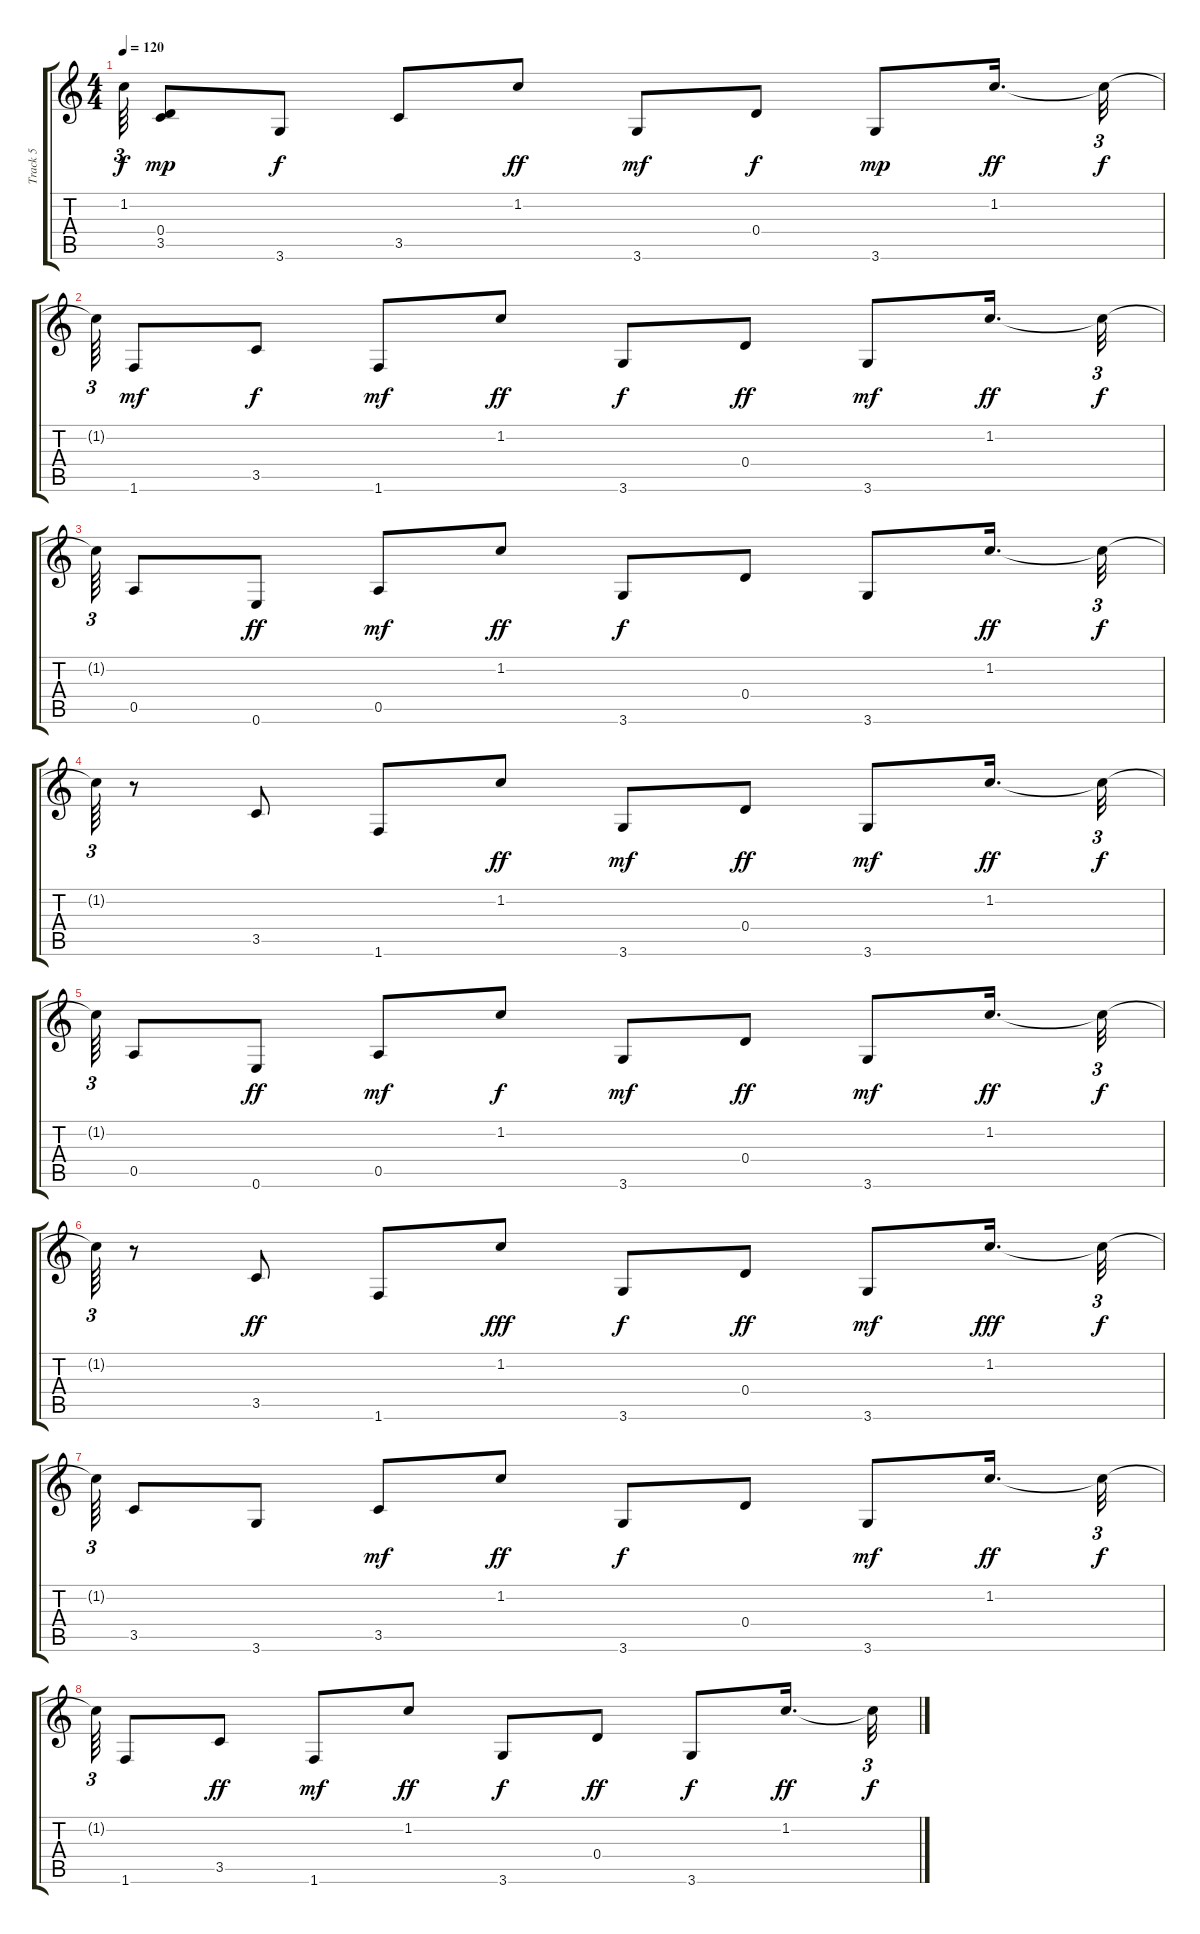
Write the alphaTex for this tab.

\track ("Track 5" "Track 5") {instrument acousticguitarsteel}
\staff {score tabs}
\tuning (E4 B3 G3 D3 A2 E2) {hide}
\ts (4 4)
\tempo 120
\clef g2
\ks c
1.2{t}.64{tu (3 2) dy f} (0.4 3.5).8{dy mp} 3.6.8{dy f} 3.5.8 1.2.8{dy ff} 3.6.8{dy mf} 0.4.8{dy f} 3.6.8{dy mp} 1.2.16{d dy ff} 1.2{t}.32{tu (3 2) dy f} |
1.2{t}.64{tu (3 2)} 1.6.8{dy mf} 3.5.8{dy f} 1.6.8{dy mf} 1.2.8{dy ff} 3.6.8{dy f} 0.4.8{dy ff} 3.6.8{dy mf} 1.2.16{d dy ff} 1.2{t}.32{tu (3 2) dy f} |
1.2{t}.64{tu (3 2)} 0.5.8 0.6.8{dy ff} 0.5.8{dy mf} 1.2.8{dy ff} 3.6.8{dy f} 0.4.8 3.6.8 1.2.16{d dy ff} 1.2{t}.32{tu (3 2) dy f} |
1.2{t}.64{tu (3 2)} r.8 3.5.8 1.6.8 1.2.8{dy ff} 3.6.8{dy mf} 0.4.8{dy ff} 3.6.8{dy mf} 1.2.16{d dy ff} 1.2{t}.32{tu (3 2) dy f} |
1.2{t}.64{tu (3 2)} 0.5.8 0.6.8{dy ff} 0.5.8{dy mf} 1.2.8{dy f} 3.6.8{dy mf} 0.4.8{dy ff} 3.6.8{dy mf} 1.2.16{d dy ff} 1.2{t}.32{tu (3 2) dy f} |
1.2{t}.64{tu (3 2)} r.8 3.5.8{dy ff} 1.6.8 1.2.8{dy fff} 3.6.8{dy f} 0.4.8{dy ff} 3.6.8{dy mf} 1.2.16{d dy fff} 1.2{t}.32{tu (3 2) dy f} |
1.2{t}.64{tu (3 2)} 3.5.8 3.6.8 3.5.8{dy mf} 1.2.8{dy ff} 3.6.8{dy f} 0.4.8 3.6.8{dy mf} 1.2.16{d dy ff} 1.2{t}.32{tu (3 2) dy f} |
1.2{t}.64{tu (3 2)} 1.6.8 3.5.8{dy ff} 1.6.8{dy mf} 1.2.8{dy ff} 3.6.8{dy f} 0.4.8{dy ff} 3.6.8{dy f} 1.2.16{d dy ff} 1.2{t}.32{tu (3 2) dy f}
